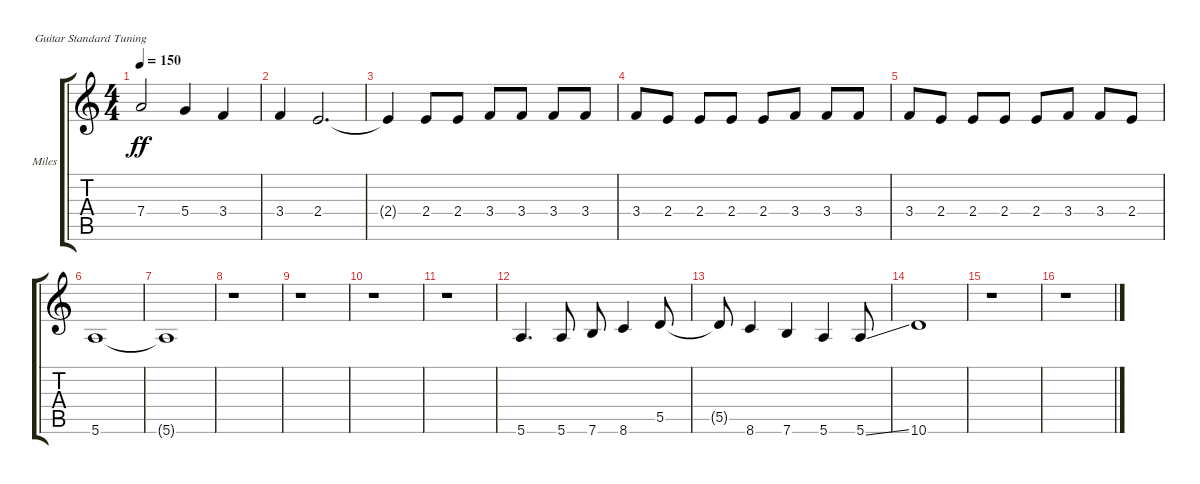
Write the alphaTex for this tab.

\defaultSystemsLayout 4
\bracketExtendMode groupsimilarinstruments
\firstSystemTrackNameOrientation horizontal
\otherSystemsTrackNameOrientation horizontal
\track ("Miles Kane" "Miles") {instrument electricguitarclean}
\staff {score tabs}
\tuning (E4 B3 G3 D3 A2 E2)
\ts (4 4)
\tempo 150
\clef g2
\ks c
7.4.2{dy ff} 5.4.4 3.4.4 |
3.4.4 2.4.2{d} |
2.4{t}.4 2.4.8 2.4.8 3.4.8 3.4.8 3.4.8 3.4.8 |
3.4.8 2.4.8 2.4.8 2.4.8 2.4.8 3.4.8 3.4.8 3.4.8 |
3.4.8 2.4.8 2.4.8 2.4.8 2.4.8 3.4.8 3.4.8 2.4.8 |
5.6.1 |
5.6{t}.1 |
r.1 |
r.1 |
r.1 |
r.1 |
5.6.4{d} 5.6.8 7.6.8 8.6.4 5.5.8 |
5.5{t}.8 8.6.4 7.6.4 5.6.4 5.6{ss}.8 |
10.6.1 |
r.1 |
r.1
